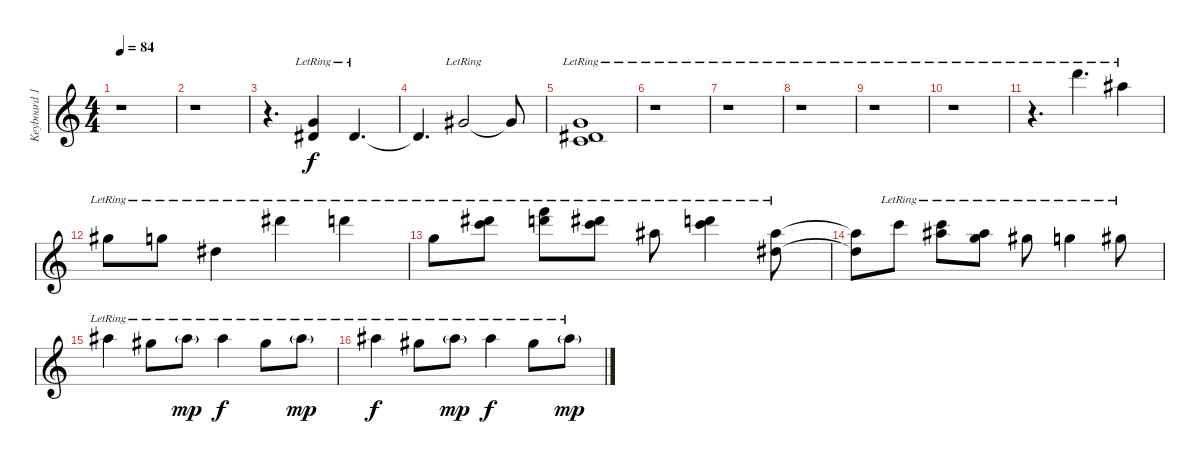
\track ("Keyboard 1 (Rhodes Piano)" "Keyboard 1") {instrument electricpiano1}
\staff {score}
\tuning (E4 B3 G3 D3 A2 E2) {hide}
\ts (4 4)
\tempo 84
\clef g2
\ks c
r.1{dy f} |
r.1 |
r.4{d} (12.3{lr} 13.4{lr}).4 13.4{lr}.4{d} |
13.4{t}.4{d} 13.3{lr}.2 13.3{t}.8 |
(12.3{lr} 13.4{lr} 15.5{lr}).1 |
r.1 |
r.1 |
r.1 |
r.1 |
r.1 |
r.4{d} 22.1{lr}.4{d} 23.2{lr}.4 |
21.2{lr}.8 20.2{lr}.8 20.3{lr}.4 23.1{lr}.4 22.1{lr}.4 |
20.2{lr}.8 (23.1{lr} 25.2{lr}).8 (25.1{lr} 27.2{lr}).8 (23.1{lr} 25.2{lr}).8 23.2{lr}.8 (22.1{lr} 25.2{lr}).4 (23.2{lr} 20.3{lr}).8 |
(23.2{t} 20.3{t}).8 20.1{lr}.8 (20.1{lr} 23.2{lr}).8 (18.1{lr} 20.2{lr}).8 16.1{lr}.8 15.1{lr}.4 16.1{lr}.8 |
18.1{lr}.4{volume 2} 16.1{lr}.8 18.1{g lr}.8{dy mp} 18.1{lr}.4{dy f} 16.1{lr}.8 18.1{g lr}.8{dy mp} |
18.1{lr}.4{dy f} 16.1{lr}.8 18.1{g lr}.8{dy mp} 18.1{lr}.4{dy f} 16.1{lr}.8 18.1{g lr}.8{dy mp}
